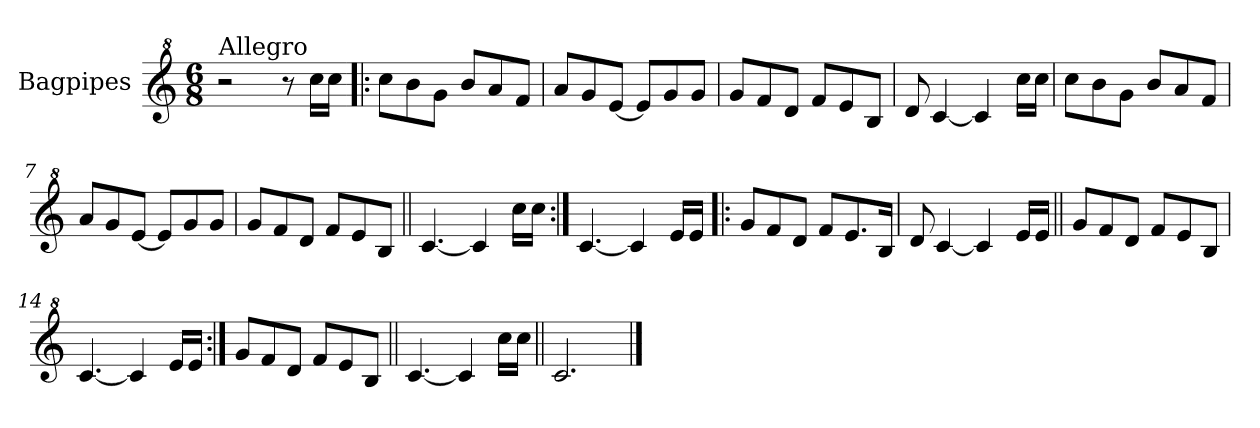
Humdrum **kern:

**kern
*part1
*staff1
*I"Bagpipes
*I'Bag
*clefG^2
*k[]
*C:
*M6/8
=1
!LO:TX:a:t=Allegro
2r
8r
16ccc\LL
16ccc\JJ
=2!|:
8ccc\L
8bb\
8gg\J
8bb/L
8aa/
8ff/J
=3
8aa/L
8gg/
[8ee/J
8ee/L]
8gg/
8gg/J
=4
8gg/L
8ff/
8dd/J
8ff/L
8ee/
8b/J
=5
8dd/
[4cc/
4cc/]
16ccc\LL
16ccc\JJ
=6
8ccc\L
8bb\
8gg\J
8bb/L
8aa/
8ff/J
=7
8aa/L
8gg/
[8ee/J
8ee/L]
8gg/
8gg/J
!!LO:LB:g=z
=8
8gg/L
8ff/
8dd/J
8ff/L
8ee/
8b/J
=9||
[4.cc/
4cc/]
16ccc\LL
16ccc\JJ
=10:|!
[4.cc/
4cc/]
16ee/LL
16ee/JJ
=11!|:
8gg/L
8ff/
8dd/J
8ff/L
8.ee/
16b/Jk
=12
8dd/
[4cc/
4cc/]
16ee/LL
16ee/JJ
=13||
8gg/L
8ff/
8dd/J
8ff/L
8ee/
8b/J
=14
[4.cc/
4cc/]
16ee/LL
16ee/JJ
!!LO:LB:g=z
=15:|!
8gg/L
8ff/
8dd/J
8ff/L
8ee/
8b/J
=16||
[4.cc/
4cc/]
16ccc\LL
16ccc\JJ
=17||
2.cc/
==
*-
